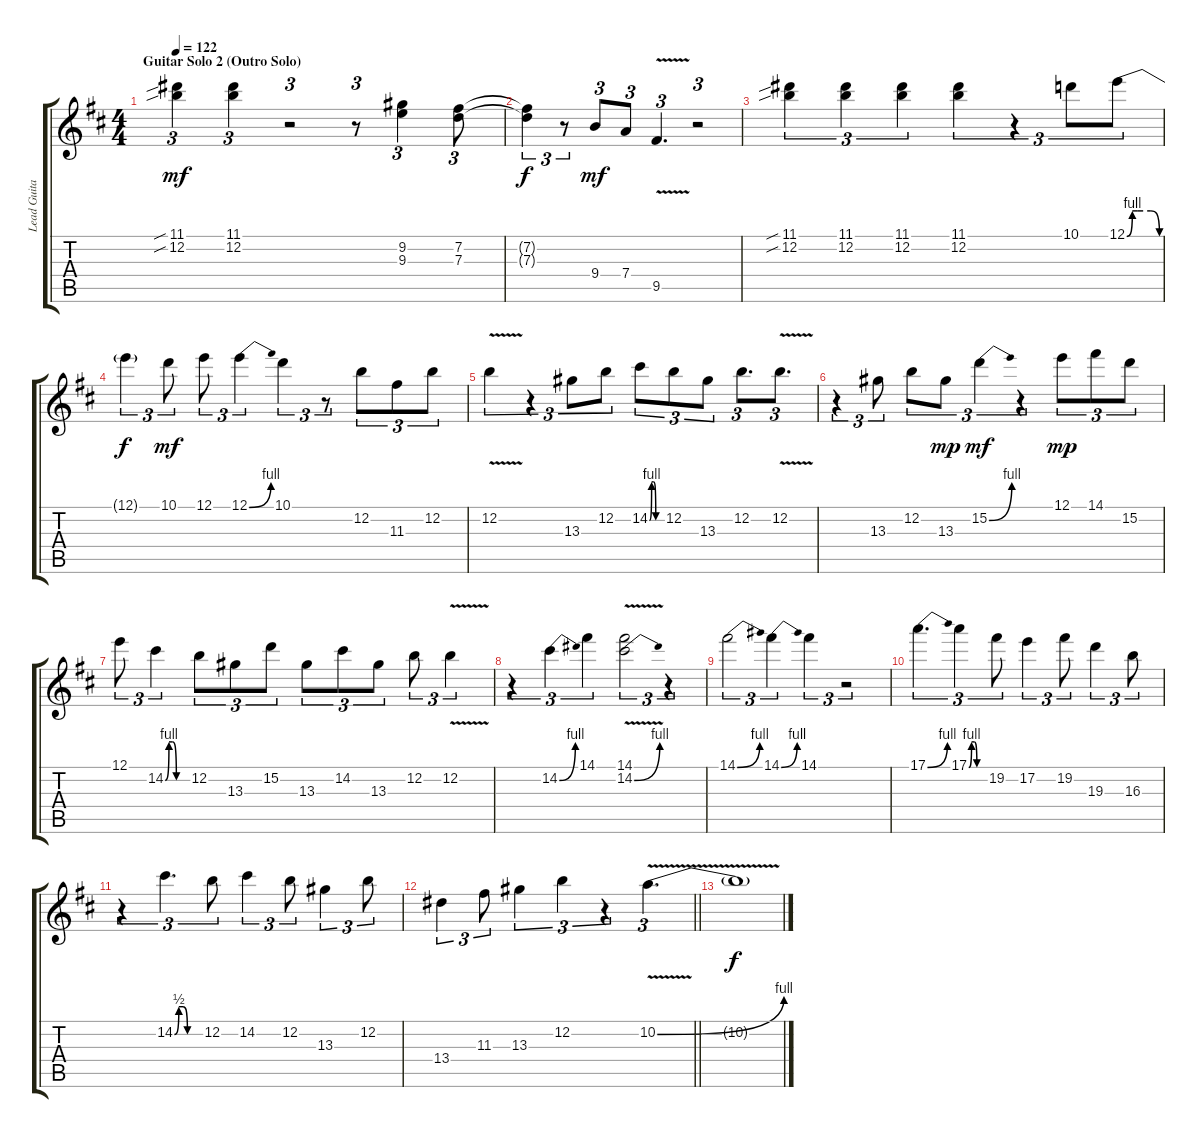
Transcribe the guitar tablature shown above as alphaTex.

\track ("Lead Guitar 2" "Lead Guita") {instrument overdrivenguitar}
\staff {score tabs}
\tuning (E4 B3 G3 D3 A2 E2) {hide}
\ts (4 4)
\section ("" "Guitar Solo 2 (Outro Solo)")
\tempo 122
\clef g2
\ks bminor
(11.1{sib} 12.2{sib}).4{tu (3 2) dy mf} (11.1 12.2).4{tu (3 2)} r.2{tu (3 2)} r.8{tu (3 2)} (9.2 9.3).4{tu (3 2)} (7.2 7.3).8{tu (3 2)} |
(7.2{t} 7.3{t}).4{tu (3 2) dy f} r.8{tu (3 2)} 9.4.8{tu (3 2) dy mf} 7.4.8{tu (3 2)} 9.5{v}.4{d tu (3 2)} r.2{tu (3 2)} |
(11.1{sib} 12.2{sib}).4{tu (3 2)} (11.1 12.2).4{tu (3 2)} (11.1 12.2).4{tu (3 2)} (11.1 12.2).4{tu (3 2)} r.4{tu (3 2)} 10.1.8{tu (3 2)} 12.1{be (custom 0 0 10 4 20 4 30 4 44 4 60 0)}.8{tu (3 2)} |
12.1{t}.4{tu (3 2) dy f} 10.1.8{tu (3 2) dy mf} 12.1.8{tu (3 2)} 12.1{be (bend 0 0 60 4)}.4{tu (3 2)} 10.1.4{tu (3 2)} r.8{tu (3 2)} 12.2.8{tu (3 2)} 11.3.8{tu (3 2)} 12.2.8{tu (3 2)} |
12.2{v}.4{tu (3 2)} r.4{tu (3 2)} 13.3.8{tu (3 2)} 12.2.8{tu (3 2)} 14.2{be (custom 0 0 10 4 20 4 30 0 60 0)}.8{tu (3 2)} 12.2.8{tu (3 2)} 13.3.8{tu (3 2)} 12.2.8{d tu (3 2)} 12.2{v}.8{d tu (3 2)} |
r.4{tu (3 2)} 13.3.8{tu (3 2)} 12.2.8{tu (3 2)} 13.3.8{tu (3 2) dy mp} 15.2{be (bend 0 0 60 4)}.4{tu (3 2) dy mf} r.4{tu (3 2)} 12.1.8{tu (3 2) dy mp} 14.1.8{tu (3 2)} 15.2.8{tu (3 2)} |
12.1.8{tu (3 2)} 14.2{be (custom 0 0 10 4 20 4 30 0 60 0)}.4{tu (3 2)} 12.2.8{tu (3 2)} 13.3.8{tu (3 2)} 15.2.8{tu (3 2)} 13.3.8{tu (3 2)} 14.2.8{tu (3 2)} 13.3.8{tu (3 2)} 12.2.8{tu (3 2)} 12.2{v}.4{tu (3 2)} |
r.4{tu (3 2)} 14.2{be (bend 0 0 60 4)}.4{tu (3 2)} 14.1.4{tu (3 2)} (14.1 14.2{be (bend 0 0 60 4) v}).2{tu (3 2)} r.4{tu (3 2)} |
14.1{be (bend 0 0 60 4)}.2{tu (3 2)} 14.1{be (bend 0 0 60 4)}.4{tu (3 2)} 14.1.4{tu (3 2)} r.2{tu (3 2)} |
17.1{be (bend 0 0 60 4)}.4{d tu (3 2)} 17.1{be (custom 0 0 10 4 20 4 30 0 60 0)}.4{tu (3 2)} 19.2.8{tu (3 2)} 17.2.4{tu (3 2)} 19.2.8{tu (3 2)} 19.3.4{tu (3 2)} 16.3.8{tu (3 2)} |
r.4{tu (3 2)} 14.2{be (custom 0 0 10 2 20 2 30 0 60 0)}.4{d tu (3 2)} 12.2.8{tu (3 2)} 14.2.4{tu (3 2)} 12.2.8{tu (3 2)} 13.3.4{tu (3 2)} 12.2.8{tu (3 2)} |
\barLineRight lightlight
13.4.4{tu (3 2)} 11.3.8{tu (3 2)} 13.3.4{tu (3 2)} 12.2.4{tu (3 2)} r.4{tu (3 2)} 10.2{be (bend 0 0 60 4) v}.4{d tu (3 2)} |
10.2{t}.1{dy f}
